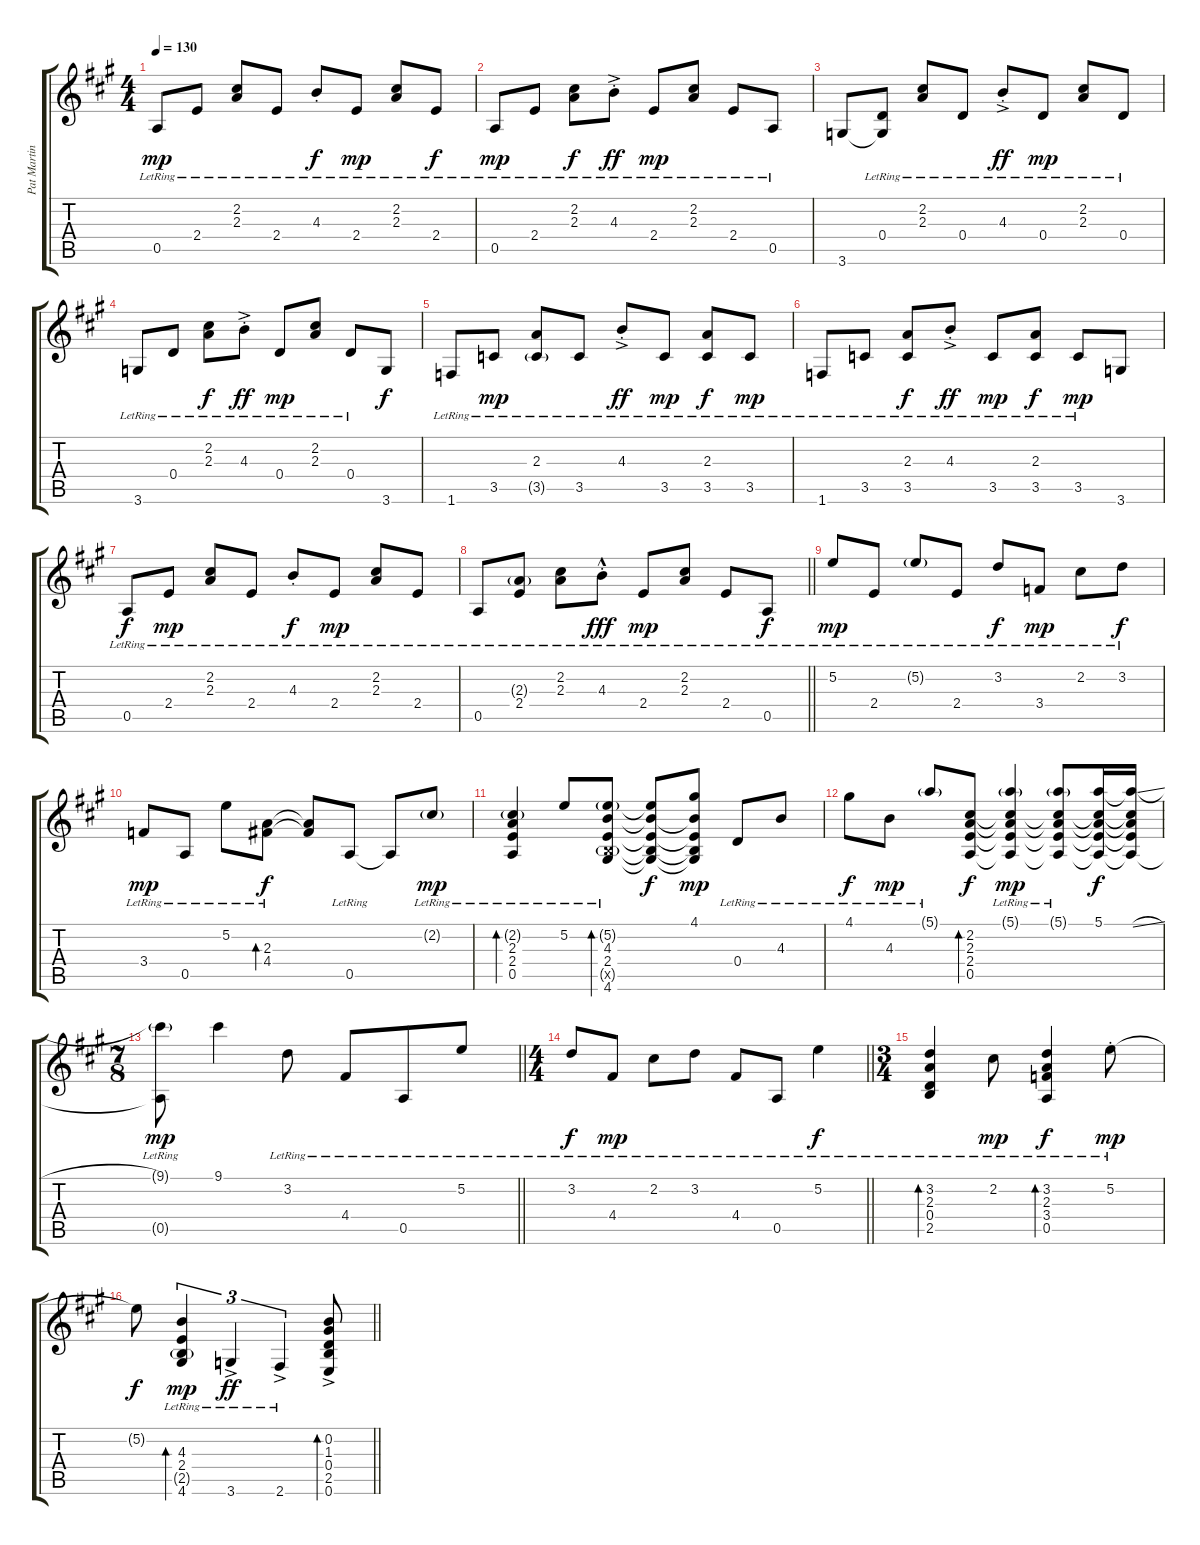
\track ("Pat Martino-PM's box tone" "Pat Martin") {instrument acousticbass}
\staff {score tabs}
\tuning (E4 B3 G3 D3 A2 E2) {hide}
\ts (4 4)
\tempo 130
\clef g2
\ks a
0.5{lr}.8{dy mp instrument acousticbass} 2.4{lr}.8 (2.2{lr} 2.3{lr}).8 2.4{lr}.8 4.3{st lr}.8{dy f} 2.4{lr}.8{dy mp} (2.2{lr} 2.3{lr}).8 2.4{lr}.8{dy f} |
0.5{lr}.8{dy mp} 2.4{lr}.8 (2.2{lr} 2.3{lr}).8{dy f} 4.3{ac st lr}.8{dy ff} 2.4{lr}.8{dy mp} (2.2{lr} 2.3{lr}).8 2.4{lr}.8 0.5{lr}.8 |
3.6.8 (0.4{lr} 3.6{t}).8 (2.2{lr} 2.3{lr}).8 0.4{lr}.8 4.3{ac st lr}.8{dy ff} 0.4{lr}.8{dy mp} (2.2{lr} 2.3{lr}).8 0.4{lr}.8 |
3.6{lr}.8 0.4{lr}.8 (2.2{lr} 2.3{lr}).8{dy f} 4.3{ac st lr}.8{dy ff} 0.4{lr}.8{dy mp} (2.2{lr} 2.3{lr}).8 0.4{lr}.8 3.6.8{dy f} |
1.6{lr}.8 3.5{lr}.8{dy mp} (2.3{lr} 3.5{g lr}).8 3.5{lr}.8 4.3{ac st lr}.8{dy ff} 3.5{lr}.8{dy mp} (2.3{lr} 3.5{lr}).8{dy f} 3.5{lr}.8{dy mp} |
1.6{lr}.8 3.5{lr}.8 (2.3{lr} 3.5{lr}).8{dy f} 4.3{ac st lr}.8{dy ff} 3.5{lr}.8{dy mp} (2.3{lr} 3.5{lr}).8{dy f} 3.5{lr}.8{dy mp} 3.6.8 |
0.5{lr}.8{dy f} 2.4{lr}.8{dy mp} (2.2{lr} 2.3{lr}).8 2.4{lr}.8 4.3{st lr}.8{dy f} 2.4{lr}.8{dy mp} (2.2{lr} 2.3{lr}).8 2.4{lr}.8 |
\barLineRight lightlight
0.5{lr}.8 (2.3{g lr} 2.4{lr}).8 (2.2{lr} 2.3{lr}).8 4.3{hac st lr}.8{dy fff} 2.4{lr}.8{dy mp} (2.2{lr} 2.3{lr}).8 2.4{lr}.8 0.5{lr}.8{dy f} |
5.2{lr}.8{dy mp} 2.4{lr}.8 5.2{g lr}.8 2.4{lr}.8 3.2{lr}.8{dy f} 3.4{lr}.8{dy mp} 2.2{lr}.8 3.2{lr}.8{dy f} |
3.4{lr}.8{dy mp} 0.5{lr}.8 5.2{lr}.8 (2.3{lr} 4.4{lr}).8{bd 30 dy f} (2.3{t} 4.4{t}).8 0.5{lr}.8 0.5{t}.8 2.2{g lr}.8{dy mp} |
(2.2{g lr} 2.3{lr} 2.4{lr} 0.5{lr}).4{bd 30} 5.2{lr}.8 (5.2{g lr} 4.3{lr} 2.4{lr} 2.5{g x} 4.6{lr}).8{bd 30} (5.2{t} 4.3{t} 2.4{t} 2.5{t} 4.6{t}).8{dy f} (4.1 4.3{t} 2.4{t} 2.5{t} 4.6{t}).8{dy mp} 0.4{lr}.8 4.3{lr}.8 |
4.1{lr}.8{dy f} 4.3{lr}.8{dy mp} 5.1{g lr}.8 (2.2 2.3 2.4 0.5).8{bd 30 dy f} (5.1{g lr} 2.2{t} 2.3{t} 2.4{t} 0.5{t}).4{dy mp} (5.1{g lr} 2.2{t} 2.3{t} 2.4{t} 0.5{t}).8 (5.1 2.2{t} 2.3{t} 2.4{t} 0.5{t}).16{dy f} (5.1{sl t} 2.2{t} 2.3{t} 2.4{t} 0.5{t}).16 |
\ts (7 8)
\barLineRight lightlight
(9.1{g lr} 0.5{t}).8{dy mp} 9.1.4 3.2{lr}.8 4.4{lr}.8 0.5{lr}.8 5.2{lr}.8 |
\ts (4 4)
\barLineRight lightlight
3.2{lr}.8{dy f} 4.4{lr}.8{dy mp} 2.2{lr}.8 3.2{lr}.8 4.4{lr}.8 0.5{lr}.8 5.2{lr}.4{dy f} |
\ts (3 4)
(3.2{lr} 2.3{lr} 0.4{lr} 2.5{lr}).4{bd 30} 2.2{lr}.8{dy mp} (3.2{lr} 2.3{lr} 3.4{lr} 0.5{lr}).4{bd 30 dy f} 5.2{st lr}.8{dy mp} |
\barLineRight lightlight
5.2{t}.8{dy f} (4.3{lr} 2.4{lr} 2.5{g lr} 4.6{lr}).4{tu (3 2) bd 30 dy mp} 3.6{ac lr}.4{tu (3 2) dy ff} 2.6{ac lr}.4{tu (3 2)} (0.2 1.3 0.4{ac} 2.5{ac} 0.6{ac}).8{bd 30}
